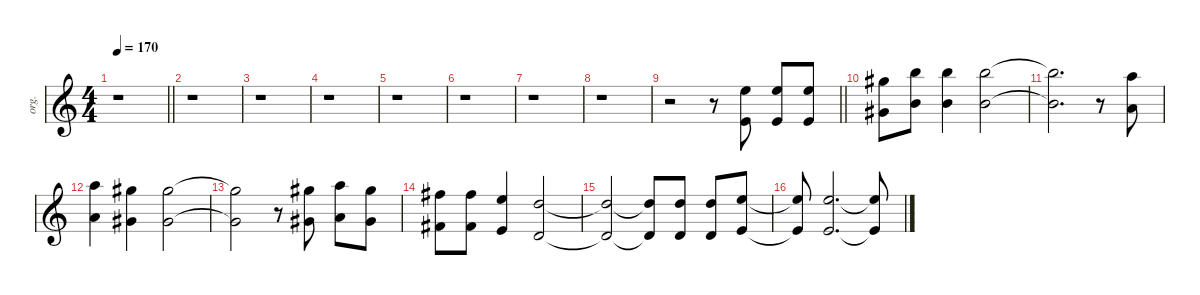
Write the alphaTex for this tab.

\defaultSystemsLayout 4
\hideDynamics
\bracketExtendMode nobrackets
\otherSystemsTrackNameOrientation horizontal
\track ("Vocals" "org.") {instrument rockorgan}
\staff {score}
\tuning (E4 B3 G3 D3 A2 E2)
\ts (4 4)
\tempo 170
\clef g2
\barLineRight lightlight
\ks c
r.1{dy f instrument rockorgan beam Down} |
r.1{beam Down} |
r.1{beam Down} |
r.1{beam Down} |
r.1{beam Down} |
r.1{beam Down} |
r.1{beam Down} |
r.1{beam Down} |
\barLineRight lightlight
r.2{beam Down} r.8{beam Down} (12.1 9.3).8{beam Up} (12.1 9.3).8{beam Up} (12.1 9.3).8{beam Up} |
(16.1{acc #} 13.3{acc #}).8{beam Down} (19.1 16.3).8{beam Down} (19.1 16.3).4{beam Down} (19.1 16.3).2{beam Down} |
(19.1{t} 16.3{t}).2{d beam Down} r.8{beam Down} (17.1 14.3).8{beam Down} |
(17.1 14.3).4{beam Down} (16.1{acc #} 13.3{acc #}).4{beam Down} (16.1{acc #} 13.3{acc #}).2{beam Down} |
(16.1{t acc #} 13.3{t acc #}).2{beam Down} r.8{beam Down} (16.1{acc #} 13.3{acc #}).8{beam Down} (17.1 14.3).8{beam Down} (16.1{acc #} 13.3{acc #}).8{beam Down} |
(14.1{acc #} 11.3{acc #}).8{beam Down} (14.1{acc #} 11.3{acc #}).8{beam Down} (12.1 9.3).4{beam Up} (10.1 7.3).2{beam Up} |
(10.1{t} 7.3{t}).2{beam Up} (10.1{t} 7.3{t}).8{beam Up} (10.1 7.3).8{beam Up} (10.1 7.3).8{beam Up} (12.1 9.3).8{beam Up} |
(12.1{t} 9.3{t}).8{beam Up} (12.1 9.3).2{d beam Up} (12.1{t} 9.3{t}).8{beam Up}
